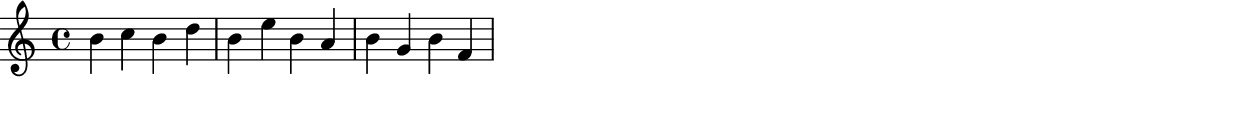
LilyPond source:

%% Generated by lilypond-book
%% Options: [exampleindent=10.16\mm,indent=0\mm,line-width=160\mm,quote]
\include "lilypond-book-preamble.ly"


% ****************************************************************
% Start cut-&-pastable-section
% ****************************************************************

#(ly:set-option 'eps-box-padding 3.000000)



\paper {
  indent = 0\mm
  line-width = 160\mm
  % offset the left padding, also add 1mm as lilypond creates cropped
  % images with a little space on the right
  line-width = #(- line-width (* mm  3.000000) (* mm 1))
  line-width = 160\mm - 2.0 * 10.16\mm
  % offset the left padding, also add 1mm as lilypond creates cropped
  % images with a little space on the right
  line-width = #(- line-width (* mm  3.000000) (* mm 1))
}

\layout {
  
}




% ****************************************************************
% ly snippet:
% ****************************************************************
\sourcefileline 202
\relative {
  b' c  % c is 1 notenbalk-ruimte omhoog, dus de c hoger
  b d  % d is 2 omhoog of 5 omlaag, dus de d hoger
  b e  % e is 3 omhoog of 4 omlaag, dus de e hoger
  b a  % a is 6 omhoog of 1 omlaag, dus de a lager
  b g  % g is 5 omhoog of 2 omlaag, dus de g lager
  b f  % f is 4 omhoog of 3 omlaag, dus de f lager
}



% ****************************************************************
% end ly snippet
% ****************************************************************
